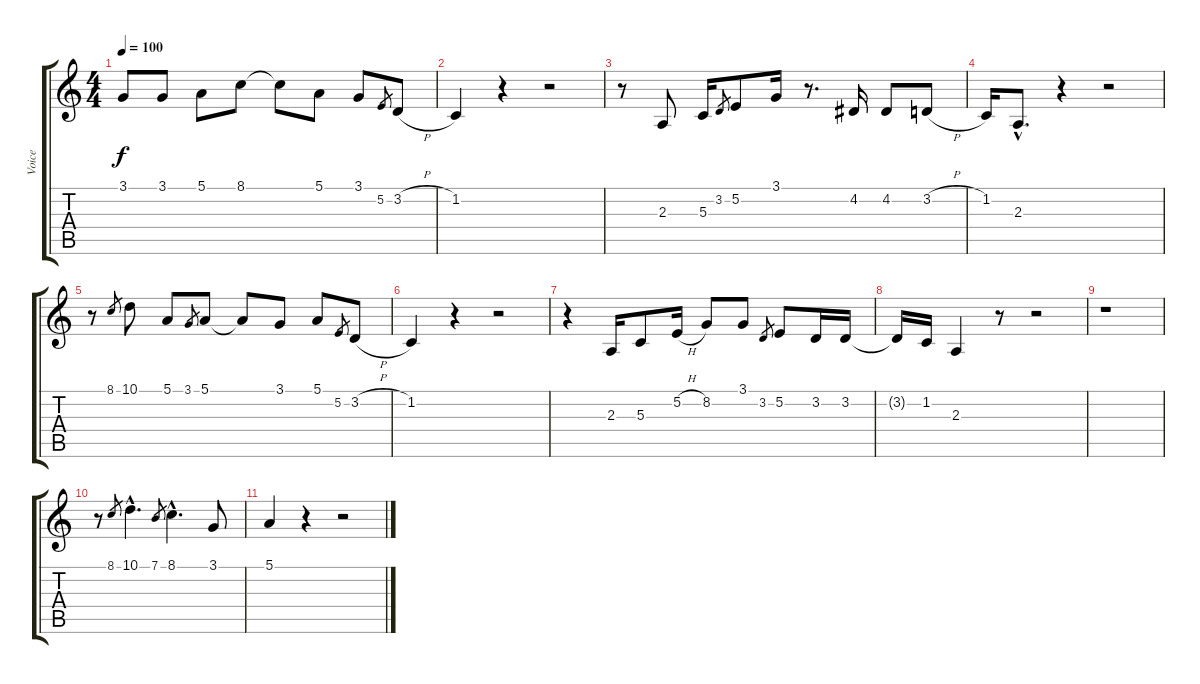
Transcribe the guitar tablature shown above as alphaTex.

\track ("Voice" "Voice") {instrument trombone}
\staff {score tabs}
\tuning (E4 B3 G3 D3 A2 E2) {hide}
\ts (4 4)
\tempo 100
\clef g2
\ks c
3.1{t}.8{dy f} 3.1.8 5.1.8 8.1.8 8.1{t}.8 5.1.8 3.1.8 5.2.8{gr} 3.2{h}.8 |
1.2.4 r.4 r.2 |
r.8 2.3.8 5.3.16 3.2.8{gr} 5.2.8 3.1.16 r.8{d} 4.2.16 4.2.8 3.2{h}.8 |
1.2.16 2.3{hac}.8{d} r.4 r.2 |
r.8 8.1.8{gr} 10.1.8 5.1.8 3.1.8{gr} 5.1.8 5.1{t}.8 3.1.8 5.1.8 5.2.8{gr} 3.2{h}.8 |
1.2.4 r.4 r.2 |
r.4 2.3.16 5.3.8 5.2{h}.16 8.2.8 3.1.8 3.2.8{gr} 5.2.8 3.2.16 3.2.16 |
3.2{t}.16 1.2.16 2.3.4 r.8 r.2 |
r.1 |
r.8 8.1.8{gr} 10.1{hac}.4{d} 7.1.8{gr} 8.1{hac}.4{d} 3.1.8 |
5.1.4 r.4 r.2
